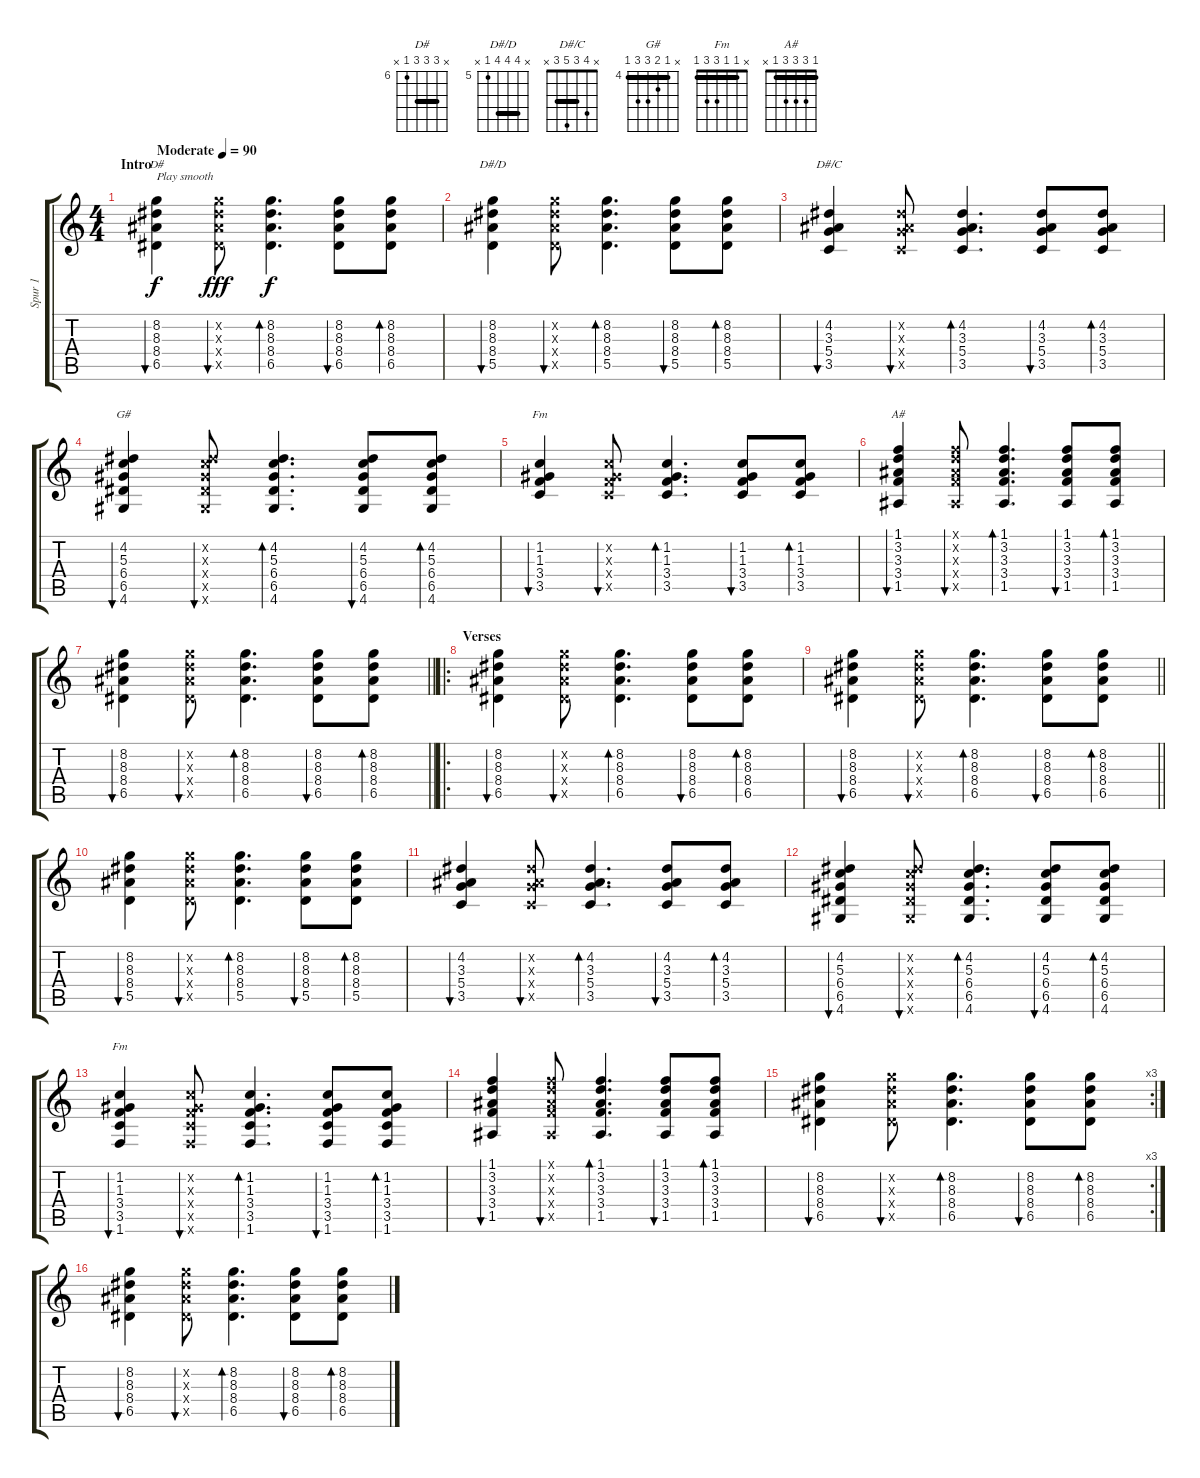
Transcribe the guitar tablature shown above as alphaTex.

\track ("Spur 1" "Spur 1") {instrument acousticguitarnylon}
\staff {score tabs}
\tuning (E4 B3 G3 D3 A2 E2) {hide}
\chord ("D#" x 8 8 8 6 x) {firstfret 6 barre 8}
\chord ("D#/D" x 8 8 8 5 x) {firstfret 5 barre 8}
\chord ("D#/C" x 4 3 5 3 x) {barre 3}
\chord ("G#" x 4 5 6 6 4) {firstfret 4 barre 4}
\chord ("Fm" x 1 1 3 3 x) {barre 1}
\chord ("A#" 1 3 3 3 1 x) {barre 1}
\chord ("Fm" x 1 1 3 3 1) {barre 1}
\ts (4 4)
\section ("" "Intro")
\tempo (90 "Moderate")
\clef g2
\ks c
(8.2 8.3 8.4 6.5).4{bu 60 ch "D#" txt "Play smooth" dy f instrument acousticguitarnylon} (8.2{x} 8.3{x} 8.4{x} 6.5{x}).8{bu 60 dy fff} (8.2 8.3 8.4 6.5).4{d bd 60 dy f} (8.2 8.3 8.4 6.5).8{bu 60} (8.2 8.3 8.4 6.5).8{bd 60} |
(8.2 8.3 8.4 5.5).4{bu 60 ch "D#/D"} (8.2{x} 8.3{x} 8.4{x} 5.5{x}).8{bu 60} (8.2 8.3 8.4 5.5).4{d bd 60} (8.2 8.3 8.4 5.5).8{bu 60} (8.2 8.3 8.4 5.5).8{bd 60} |
(4.2 3.3 5.4 3.5).4{bu 60 ch "D#/C"} (4.2{x} 3.3{x} 5.4{x} 3.5{x}).8{bu 60} (4.2 3.3 5.4 3.5).4{d bd 60} (4.2 3.3 5.4 3.5).8{bu 60} (4.2 3.3 5.4 3.5).8{bd 60} |
(4.2 5.3 6.4 6.5 4.6).4{bu 60 ch "G#"} (4.2{x} 5.3{x} 6.4{x} 6.5{x} 4.6{x}).8{bu 60} (4.2 5.3 6.4 6.5 4.6).4{d bd 60} (4.2 5.3 6.4 6.5 4.6).8{bu 60} (4.2 5.3 6.4 6.5 4.6).8{bd 60} |
(1.2 1.3 3.4 3.5).4{bu 60 ch "Fm"} (1.2{x} 1.3{x} 3.4{x} 3.5{x}).8{bu 60} (1.2 1.3 3.4 3.5).4{d bd 60} (1.2 1.3 3.4 3.5).8{bu 60} (1.2 1.3 3.4 3.5).8{bd 60} |
(1.1 3.2 3.3 3.4 1.5).4{bu 60 ch "A#"} (1.1{x} 3.2{x} 3.3{x} 3.4{x} 1.5{x}).8{bu 60} (1.1 3.2 3.3 3.4 1.5).4{d bd 60} (1.1 3.2 3.3 3.4 1.5).8{bu 60} (1.1 3.2 3.3 3.4 1.5).8{bd 60} |
\barLineRight lightlight
(8.2 8.3 8.4 6.5).4{bu 60} (8.2{x} 8.3{x} 8.4{x} 6.5{x}).8{bu 60} (8.2 8.3 8.4 6.5).4{d bd 60} (8.2 8.3 8.4 6.5).8{bu 60} (8.2 8.3 8.4 6.5).8{bd 60} |
\ro
\section ("" "Verses")
(8.2 8.3 8.4 6.5).4{bu 60} (8.2{x} 8.3{x} 8.4{x} 6.5{x}).8{bu 60} (8.2 8.3 8.4 6.5).4{d bd 60} (8.2 8.3 8.4 6.5).8{bu 60} (8.2 8.3 8.4 6.5).8{bd 60} |
\barLineRight lightlight
(8.2 8.3 8.4 6.5).4{bu 60} (8.2{x} 8.3{x} 8.4{x} 6.5{x}).8{bu 60} (8.2 8.3 8.4 6.5).4{d bd 60} (8.2 8.3 8.4 6.5).8{bu 60} (8.2 8.3 8.4 6.5).8{bd 60} |
(8.2 8.3 8.4 5.5).4{bu 60} (8.2{x} 8.3{x} 8.4{x} 5.5{x}).8{bu 60} (8.2 8.3 8.4 5.5).4{d bd 60} (8.2 8.3 8.4 5.5).8{bu 60} (8.2 8.3 8.4 5.5).8{bd 60} |
(4.2 3.3 5.4 3.5).4{bu 60} (4.2{x} 3.3{x} 5.4{x} 3.5{x}).8{bu 60} (4.2 3.3 5.4 3.5).4{d bd 60} (4.2 3.3 5.4 3.5).8{bu 60} (4.2 3.3 5.4 3.5).8{bd 60} |
(4.2 5.3 6.4 6.5 4.6).4{bu 60} (4.2{x} 5.3{x} 6.4{x} 6.5{x} 4.6{x}).8{bu 60} (4.2 5.3 6.4 6.5 4.6).4{d bd 60} (4.2 5.3 6.4 6.5 4.6).8{bu 60} (4.2 5.3 6.4 6.5 4.6).8{bd 60} |
(1.2 1.3 3.4 3.5 1.6).4{bu 60 ch "Fm"} (1.2{x} 1.3{x} 3.4{x} 3.5{x} 1.6{x}).8{bu 60} (1.2 1.3 3.4 3.5 1.6).4{d bd 60} (1.2 1.3 3.4 3.5 1.6).8{bu 60} (1.2 1.3 3.4 3.5 1.6).8{bd 60} |
(1.1 3.2 3.3 3.4 1.5).4{bu 60} (1.1{x} 3.2{x} 3.3{x} 3.4{x} 1.5{x}).8{bu 60} (1.1 3.2 3.3 3.4 1.5).4{d bd 60} (1.1 3.2 3.3 3.4 1.5).8{bu 60} (1.1 3.2 3.3 3.4 1.5).8{bd 60} |
\rc 3
(8.2 8.3 8.4 6.5).4{bu 60} (8.2{x} 8.3{x} 8.4{x} 6.5{x}).8{bu 60} (8.2 8.3 8.4 6.5).4{d bd 60} (8.2 8.3 8.4 6.5).8{bu 60} (8.2 8.3 8.4 6.5).8{bd 60} |
(8.2 8.3 8.4 6.5).4{bu 60} (8.2{x} 8.3{x} 8.4{x} 6.5{x}).8{bu 60} (8.2 8.3 8.4 6.5).4{d bd 60} (8.2 8.3 8.4 6.5).8{bu 60} (8.2 8.3 8.4 6.5).8{bd 60}
